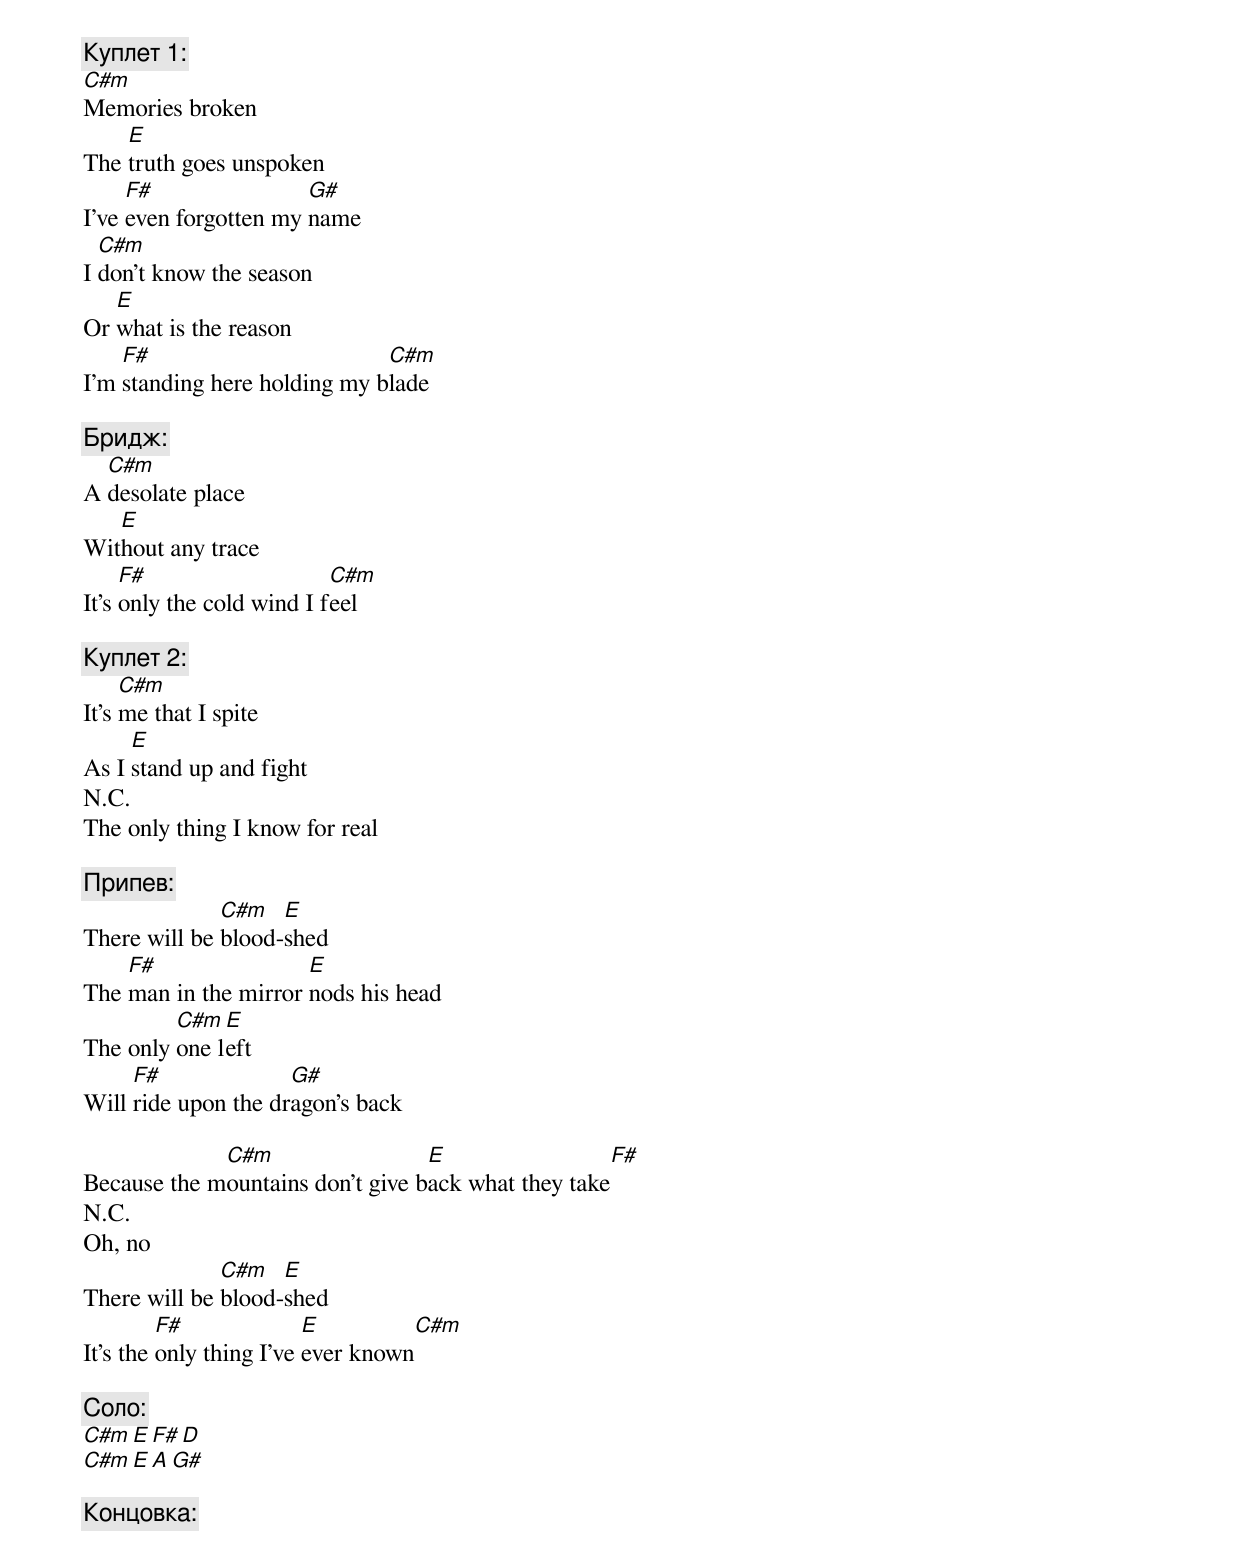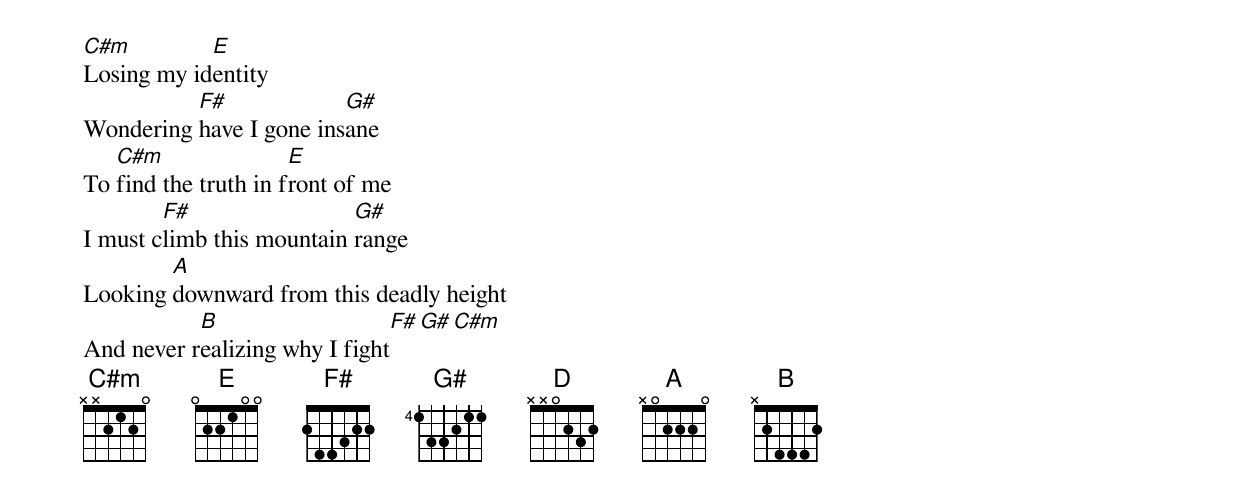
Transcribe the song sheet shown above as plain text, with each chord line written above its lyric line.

[Куплет 1]:
C#m
Memories broken
    E
The truth goes unspoken
     F#                G#
I’ve even forgotten my name
  C#m
I don’t know the season
   E
Or what is the reason
    F#                        C#m
I’m standing here holding my blade

[Бридж]:
  C#m
A desolate place
   E
Without any trace
     F#                    C#m
It’s only the cold wind I feel

[Куплет 2]:
     C#m
It’s me that I spite
     E
As I stand up and fight
N.C.
The only thing I know for real

[Припев]:
              C#m   E
There will be blood-shed
    F#                E
The man in the mirror nods his head
         C#m  E
The only one left
     F#              G#
Will ride upon the dragon’s back

             C#m                  E                 F#
Because the mountains don’t give back what they take
N.C.
Oh, no
              C#m   E
There will be blood-shed
         F#              E         C#m
It’s the only thing I’ve ever known

[Соло]:
C#m  E  F#  D
C#m  E  A   G#

[Концовка]:
C#m         E
Losing my identity
          F#             G#
Wondering have I gone insane
   C#m                E
To find the truth in front of me
        F#                 G#
I must climb this mountain range
        A
Looking downward from this deadly height
           B                     F#    G#    C#m
And never realizing why I fight
